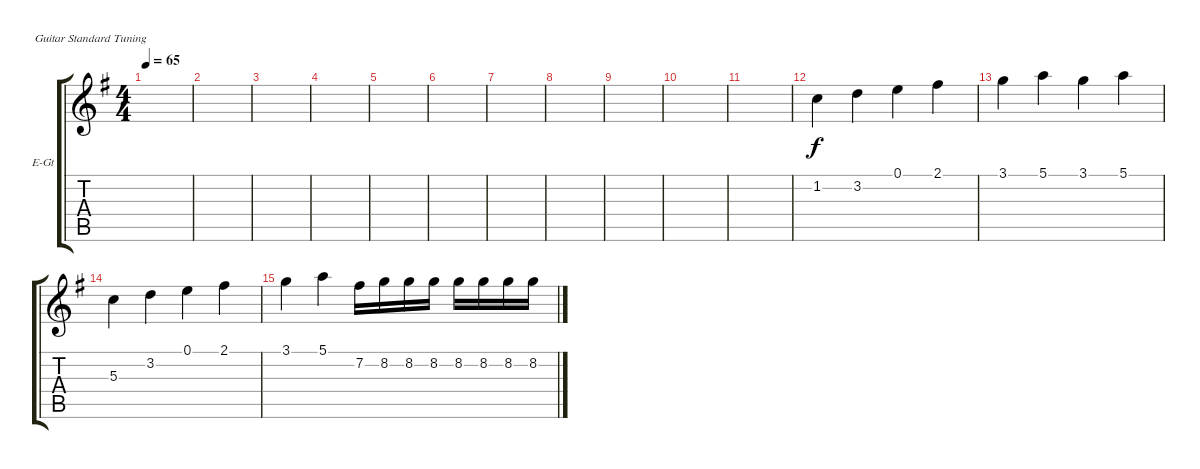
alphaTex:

\defaultSystemsLayout 4
\bracketExtendMode groupsimilarinstruments
\firstSystemTrackNameOrientation horizontal
\otherSystemsTrackNameOrientation horizontal
\track ("Electric Guitar" "E-Gt") {instrument overdrivenguitar}
\staff {score tabs}
\tuning (E4 B3 G3 D3 A2 E2)
\ts (4 4)
\tempo 65
\clef g2
\scale
0.333333
\ks g
|
\scale
0.333333 |
\scale
0.333333 |
\scale
0.333333 |
\scale
0.333333 |
\scale
0.333333 |
\scale
0.333333 |
\scale
0.333333 |
\scale
0.333333 |
\scale
0.333333 |
\scale
0.333333 |
\scale
0.333333 1.2.4 3.2.4 0.1.4 2.1.4 |
\scale
0.333333 3.1.4 5.1.4 3.1.4 5.1.4 |
\scale
0.333333 5.3.4 3.2.4 0.1.4 2.1.4 |
\scale
0.333333 3.1.4 5.1.4 7.2.16 8.2.16 8.2.16 8.2.16 8.2.16 8.2.16 8.2.16 8.2.16
